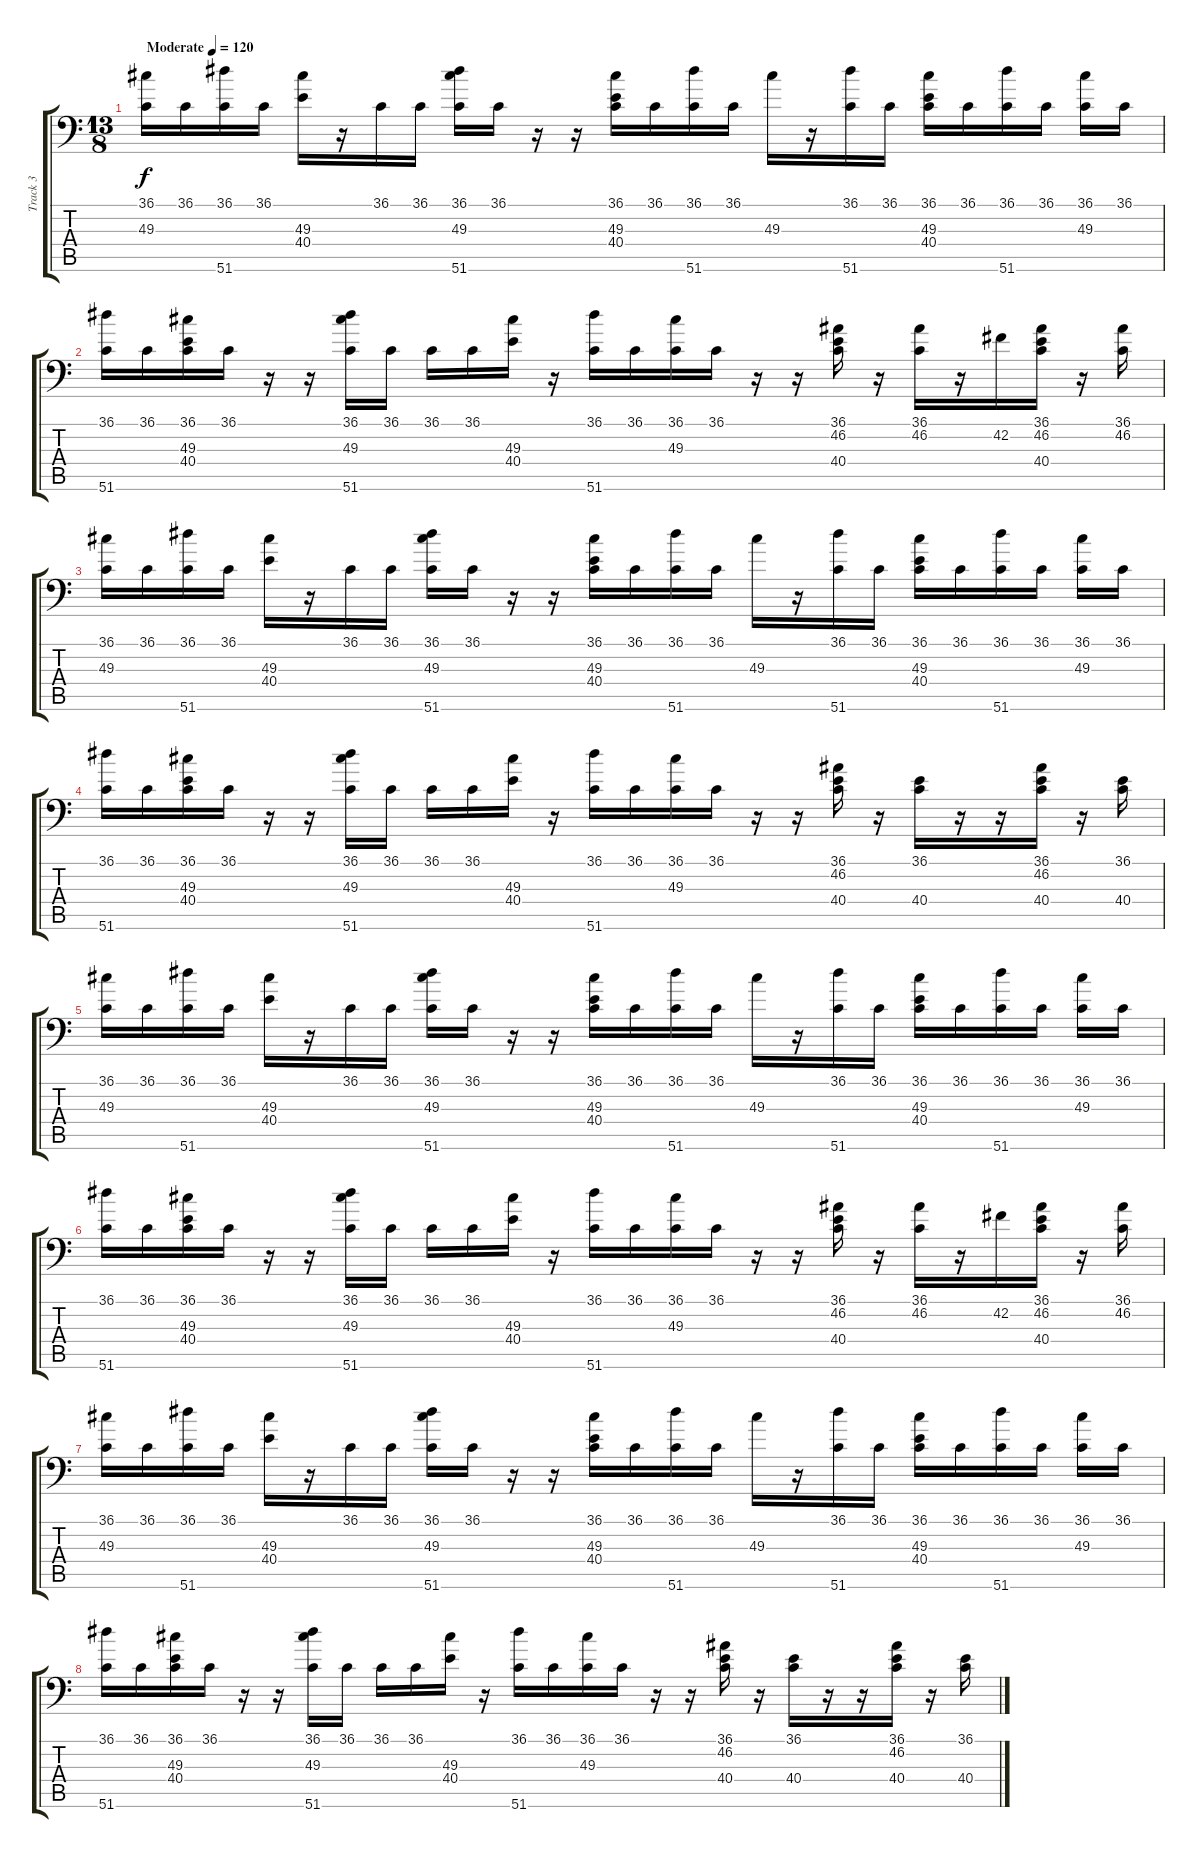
\track ("Track 3" "Track 3") {instrument acousticgrandpiano}
\staff {score tabs}
\tuning (C-1 C-1 C-1 C-1 C-1 C-1) {hide}
\ts (13 8)
\tempo (120 "Moderate")
\clef f4
\ks c
(36.1 49.3).16{dy f instrument acousticgrandpiano} 36.1.16 (36.1 51.6).16 36.1.16 (49.3 40.4).16 r.16 36.1.16 36.1.16 (36.1 49.3 51.6).16 36.1.16 r.16 r.16 (36.1 49.3 40.4).16 36.1.16 (36.1 51.6).16 36.1.16 49.3.16 r.16 (36.1 51.6).16 36.1.16 (36.1 49.3 40.4).16 36.1.16 (36.1 51.6).16 36.1.16 (36.1 49.3).16 36.1.16 |
(36.1 51.6).16 36.1.16 (36.1 49.3 40.4).16 36.1.16 r.16 r.16 (36.1 49.3 51.6).16 36.1.16 36.1.16 36.1.16 (49.3 40.4).16 r.16 (36.1 51.6).16 36.1.16 (36.1 49.3).16 36.1.16 r.16 r.16 (36.1 46.2 40.4).16 r.16 (36.1 46.2).16 r.16 42.2.16 (36.1 46.2 40.4).16 r.16 (36.1 46.2).16 |
(36.1 49.3).16 36.1.16 (36.1 51.6).16 36.1.16 (49.3 40.4).16 r.16 36.1.16 36.1.16 (36.1 49.3 51.6).16 36.1.16 r.16 r.16 (36.1 49.3 40.4).16 36.1.16 (36.1 51.6).16 36.1.16 49.3.16 r.16 (36.1 51.6).16 36.1.16 (36.1 49.3 40.4).16 36.1.16 (36.1 51.6).16 36.1.16 (36.1 49.3).16 36.1.16 |
(36.1 51.6).16 36.1.16 (36.1 49.3 40.4).16 36.1.16 r.16 r.16 (36.1 49.3 51.6).16 36.1.16 36.1.16 36.1.16 (49.3 40.4).16 r.16 (36.1 51.6).16 36.1.16 (36.1 49.3).16 36.1.16 r.16 r.16 (36.1 46.2 40.4).16 r.16 (36.1 40.4).16 r.16 r.16 (36.1 46.2 40.4).16 r.16 (36.1 40.4).16 |
(36.1 49.3).16 36.1.16 (36.1 51.6).16 36.1.16 (49.3 40.4).16 r.16 36.1.16 36.1.16 (36.1 49.3 51.6).16 36.1.16 r.16 r.16 (36.1 49.3 40.4).16 36.1.16 (36.1 51.6).16 36.1.16 49.3.16 r.16 (36.1 51.6).16 36.1.16 (36.1 49.3 40.4).16 36.1.16 (36.1 51.6).16 36.1.16 (36.1 49.3).16 36.1.16 |
(36.1 51.6).16 36.1.16 (36.1 49.3 40.4).16 36.1.16 r.16 r.16 (36.1 49.3 51.6).16 36.1.16 36.1.16 36.1.16 (49.3 40.4).16 r.16 (36.1 51.6).16 36.1.16 (36.1 49.3).16 36.1.16 r.16 r.16 (36.1 46.2 40.4).16 r.16 (36.1 46.2).16 r.16 42.2.16 (36.1 46.2 40.4).16 r.16 (36.1 46.2).16 |
(36.1 49.3).16 36.1.16 (36.1 51.6).16 36.1.16 (49.3 40.4).16 r.16 36.1.16 36.1.16 (36.1 49.3 51.6).16 36.1.16 r.16 r.16 (36.1 49.3 40.4).16 36.1.16 (36.1 51.6).16 36.1.16 49.3.16 r.16 (36.1 51.6).16 36.1.16 (36.1 49.3 40.4).16 36.1.16 (36.1 51.6).16 36.1.16 (36.1 49.3).16 36.1.16 |
(36.1 51.6).16 36.1.16 (36.1 49.3 40.4).16 36.1.16 r.16 r.16 (36.1 49.3 51.6).16 36.1.16 36.1.16 36.1.16 (49.3 40.4).16 r.16 (36.1 51.6).16 36.1.16 (36.1 49.3).16 36.1.16 r.16 r.16 (36.1 46.2 40.4).16 r.16 (36.1 40.4).16 r.16 r.16 (36.1 46.2 40.4).16 r.16 (36.1 40.4).16
